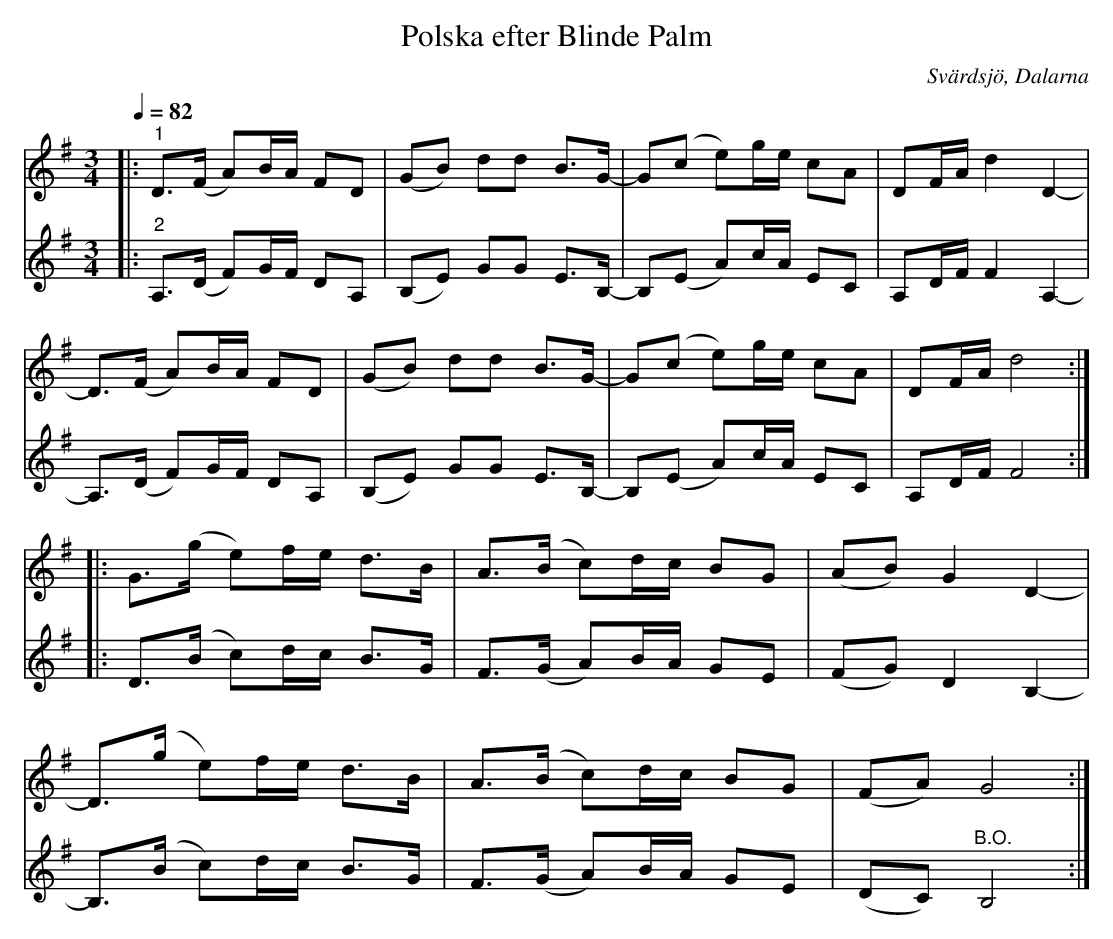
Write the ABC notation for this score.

X:1
T:Polska efter Blinde Palm
O:Svärdsjö, Dalarna
L:1/16
L:1/8
Q:1/4=82
M:3/4
K:G
V:1
|:"^1" D>(F A)B/A/ FD | (GB) dd B>G- | G(c e)g/e/ cA | DF/A/ d2 D2- |
D>(F A)B/A/ FD | (GB) dd B>G- | G(c e)g/e/ cA | DF/A/ d4 ::
G>(g e)f/e/ d>B | A>(B c)d/c/ BG | (AB) G2 D2- |
D>(g e)f/e/ d>B | A>(B c)d/c/ BG | (FA) G4 :|
V:2
|:"^2" A,>(D F)G/F/ DA, | (B,E) GG E>B,- | B,(E A)c/A/ EC | A,D/F/ F2 A,2- |
A,>(D F)G/F/ DA, | (B,E) GG E>B,- | B,(E A)c/A/ EC | A,D/F/ F4 ::
D>(B c)d/c/ B>G | F>(G A)B/A/ GE | (FG) D2 B,2- |
B,>(B c)d/c/ B>G | F>(G A)B/A/ GE | (DC)"^B.O." B,4 :|
